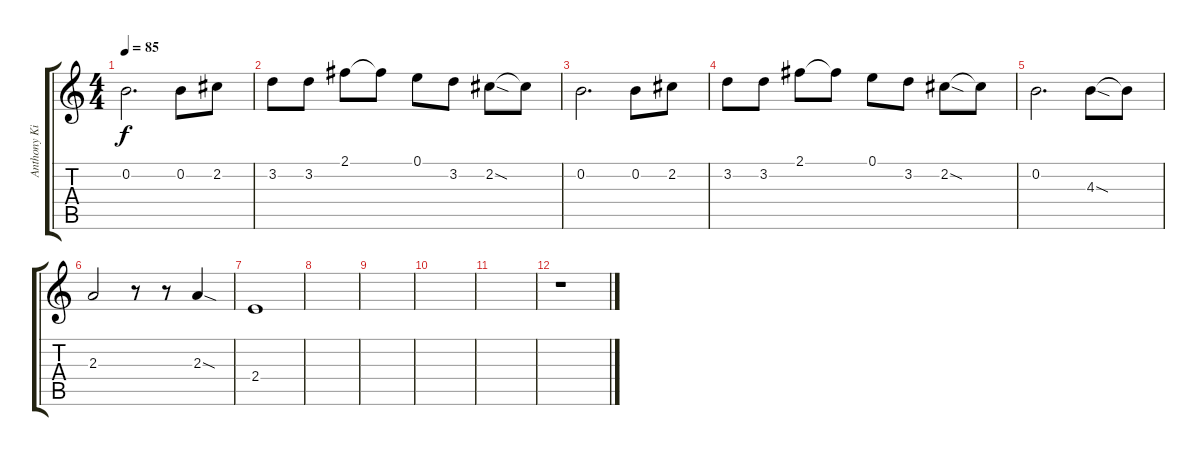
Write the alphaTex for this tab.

\track ("Anthony Kiedis - Lead Vocal" "Anthony Ki") {instrument electricguitarjazz}
\staff {score tabs}
\tuning (E4 B3 G3 D3 A2 E2) {hide}
\ts (4 4)
\tempo 85
\clef g2
\ks c
0.2.2{d dy f} 0.2.8 2.2.8 |
3.2.8 3.2.8 2.1.8 2.1{t}.8 0.1.8 3.2.8 2.2{sod}.8 2.2{t}.8 |
0.2.2{d} 0.2.8 2.2.8 |
3.2.8 3.2.8 2.1.8 2.1{t}.8 0.1.8 3.2.8 2.2{sod}.8 2.2{t}.8 |
0.2.2{d} 4.3{sod}.8 4.3{t}.8 |
2.3.2 r.8 r.8 2.3{sod}.4 |
2.4.1 |
|
|
|
|
r.1
